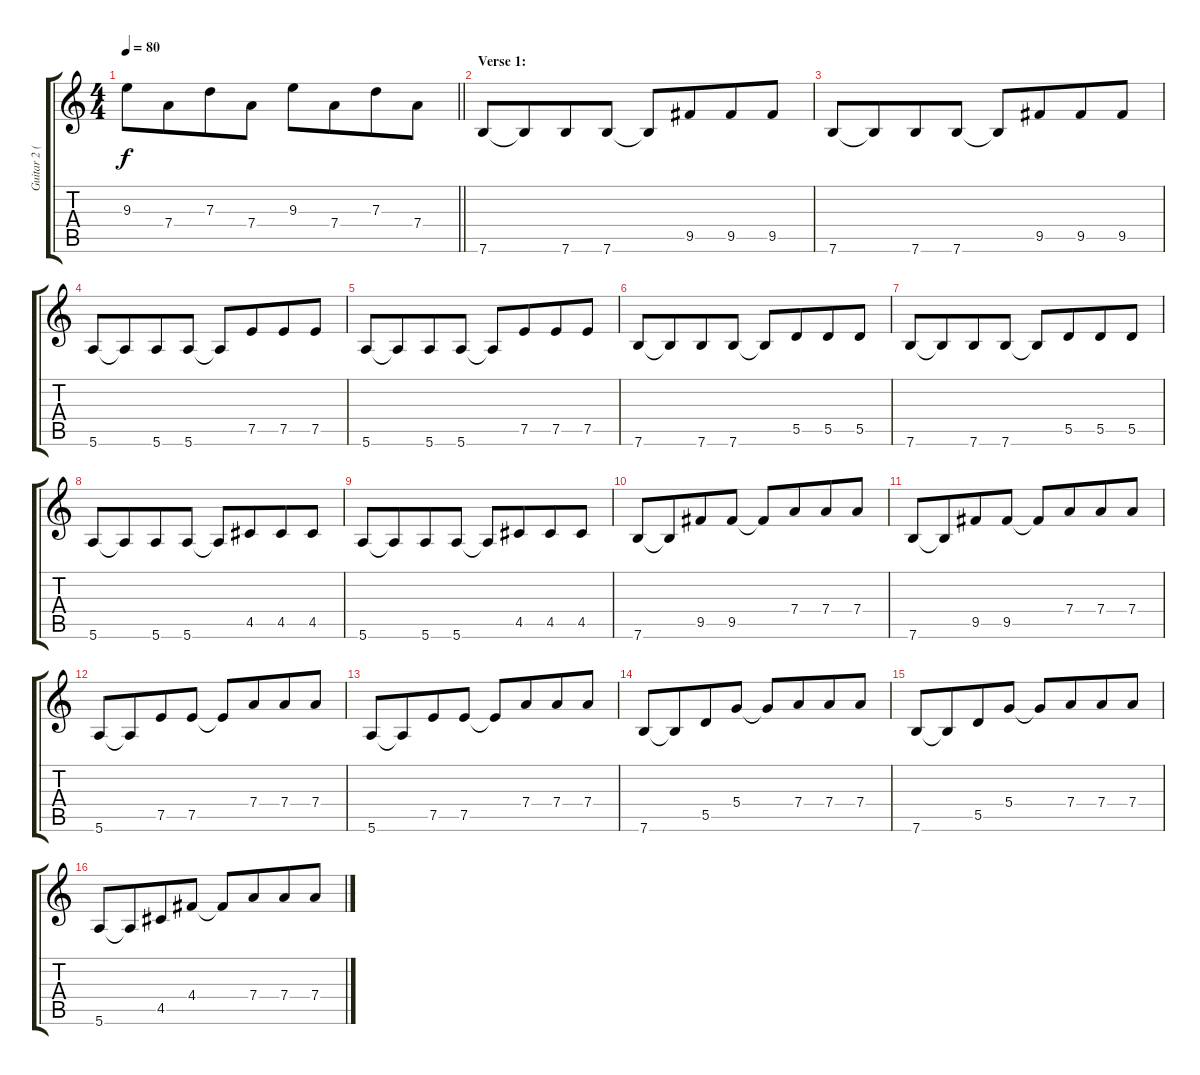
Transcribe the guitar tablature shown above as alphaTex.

\track ("Guitar 2 (Electric)" "Guitar 2 (") {instrument electricguitarclean}
\staff {score tabs}
\tuning (E4 B3 G3 D3 A2 E2) {hide}
\ts (4 4)
\tempo 80
\clef g2
\barLineRight lightlight
\ks c
9.3.8{dy f} 7.4.8{beam merge} 7.3.8 7.4.8 9.3.8 7.4.8{beam merge} 7.3.8 7.4.8 |
\section ("" "Verse 1:")
7.6.8 7.6{t}.8{beam merge} 7.6.8 7.6.8 7.6{t}.8 9.5.8{beam merge} 9.5.8 9.5.8 |
7.6.8 7.6{t}.8{beam merge} 7.6.8 7.6.8 7.6{t}.8 9.5.8{beam merge} 9.5.8 9.5.8 |
5.6.8 5.6{t}.8{beam merge} 5.6.8 5.6.8 5.6{t}.8 7.5.8{beam merge} 7.5.8 7.5.8 |
5.6.8 5.6{t}.8{beam merge} 5.6.8 5.6.8 5.6{t}.8 7.5.8{beam merge} 7.5.8 7.5.8 |
7.6.8 7.6{t}.8{beam merge} 7.6.8 7.6.8 7.6{t}.8 5.5.8{beam merge} 5.5.8 5.5.8 |
7.6.8 7.6{t}.8{beam merge} 7.6.8 7.6.8 7.6{t}.8 5.5.8{beam merge} 5.5.8 5.5.8 |
5.6.8 5.6{t}.8{beam merge} 5.6.8 5.6.8 5.6{t}.8 4.5.8{beam merge} 4.5.8 4.5.8 |
5.6.8 5.6{t}.8{beam merge} 5.6.8 5.6.8 5.6{t}.8 4.5.8{beam merge} 4.5.8 4.5.8 |
7.6.8 7.6{t}.8{beam merge} 9.5.8 9.5.8 9.5{t}.8 7.4.8{beam merge} 7.4.8 7.4.8 |
7.6.8 7.6{t}.8{beam merge} 9.5.8 9.5.8 9.5{t}.8 7.4.8{beam merge} 7.4.8 7.4.8 |
5.6.8 5.6{t}.8{beam merge} 7.5.8 7.5.8 7.5{t}.8 7.4.8{beam merge} 7.4.8 7.4.8 |
5.6.8 5.6{t}.8{beam merge} 7.5.8 7.5.8 7.5{t}.8 7.4.8{beam merge} 7.4.8 7.4.8 |
7.6.8 7.6{t}.8{beam merge} 5.5.8 5.4.8 5.4{t}.8 7.4.8{beam merge} 7.4.8 7.4.8 |
7.6.8 7.6{t}.8{beam merge} 5.5.8 5.4.8 5.4{t}.8 7.4.8{beam merge} 7.4.8 7.4.8 |
5.6.8 5.6{t}.8{beam merge} 4.5.8 4.4.8 4.4{t}.8 7.4.8{beam merge} 7.4.8 7.4.8
